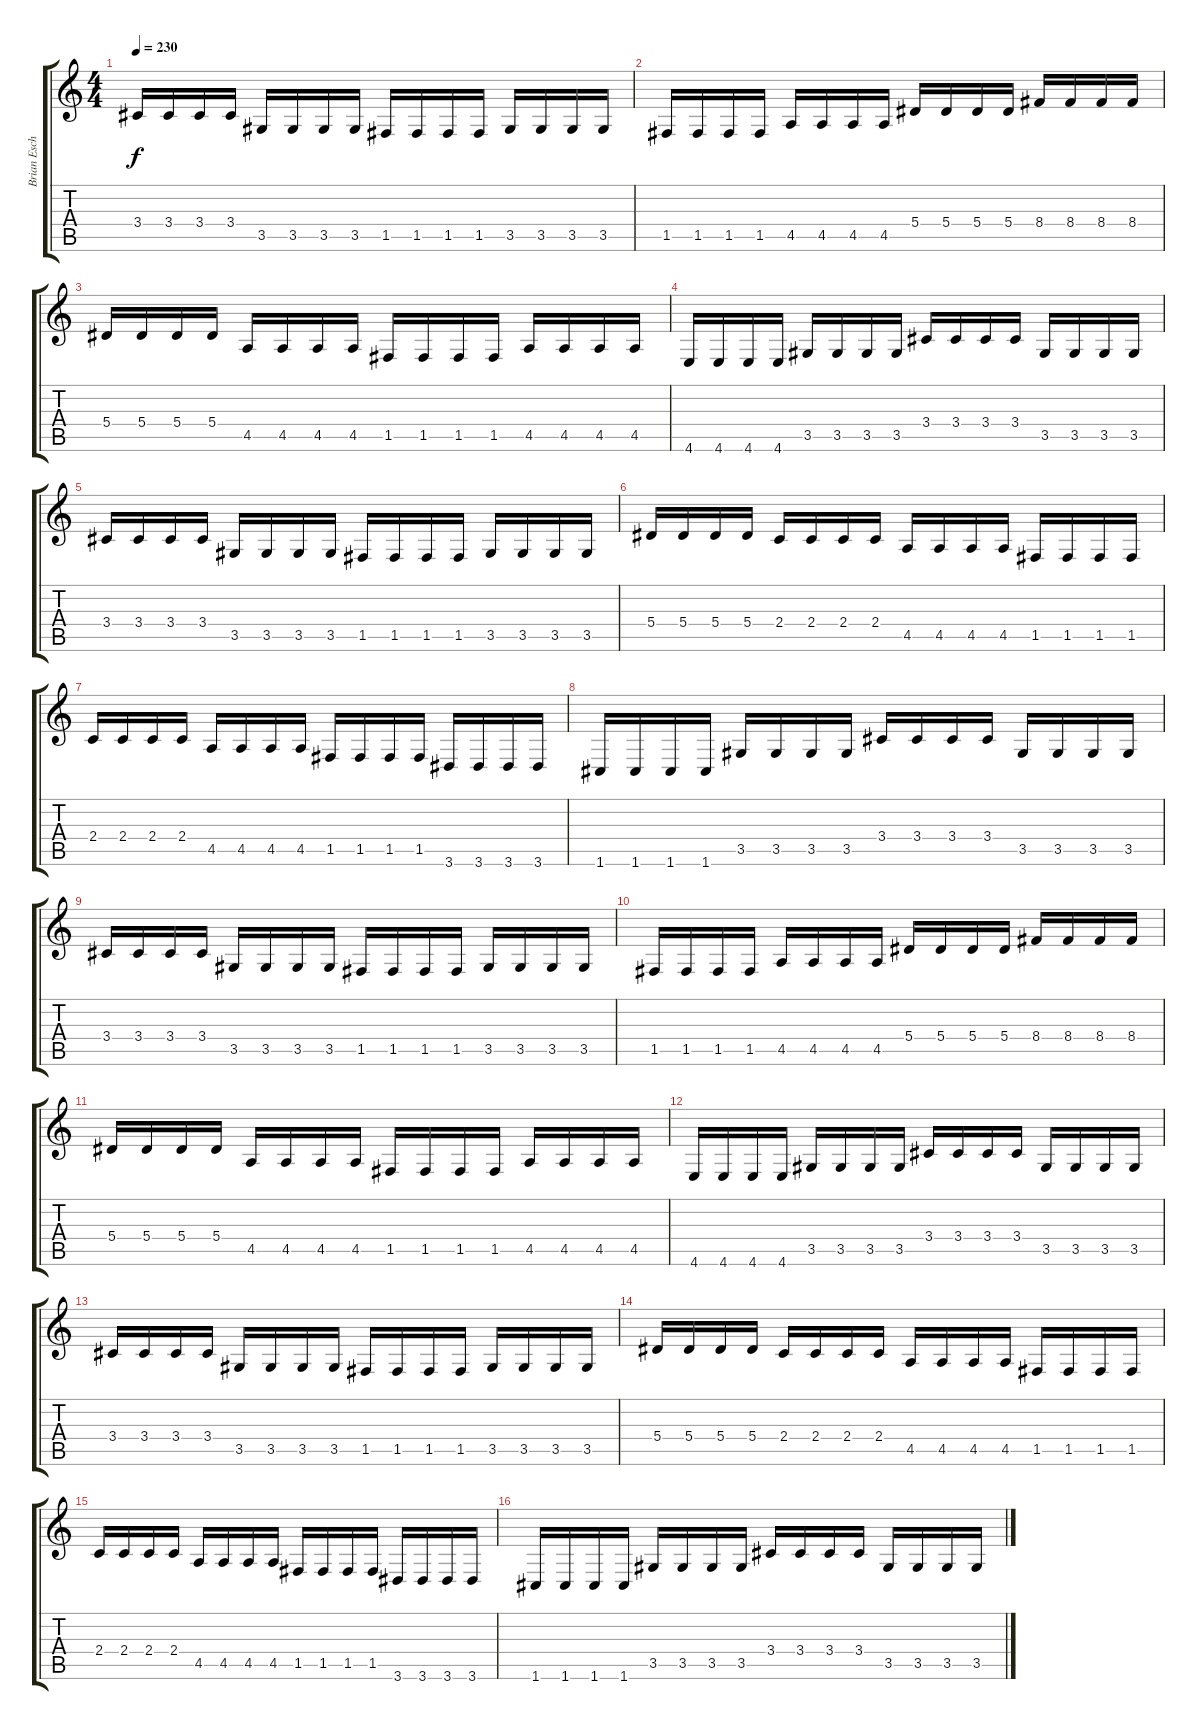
\track ("Brian Eschbach" "Brian Esch") {instrument distortionguitar}
\staff {score tabs}
\tuning (C4 G3 Eb3 Bb2 F2 C2) {hide}
\ts (4 4)
\tempo 230
\clef g2
\ks c
3.4.16{dy f} 3.4.16 3.4.16 3.4.16 3.5.16 3.5.16 3.5.16 3.5.16 1.5.16 1.5.16 1.5.16 1.5.16 3.5.16 3.5.16 3.5.16 3.5.16 |
1.5.16 1.5.16 1.5.16 1.5.16 4.5.16 4.5.16 4.5.16 4.5.16 5.4.16 5.4.16 5.4.16 5.4.16 8.4.16 8.4.16 8.4.16 8.4.16 |
5.4.16 5.4.16 5.4.16 5.4.16 4.5.16 4.5.16 4.5.16 4.5.16 1.5.16 1.5.16 1.5.16 1.5.16 4.5.16 4.5.16 4.5.16 4.5.16 |
4.6.16 4.6.16 4.6.16 4.6.16 3.5.16 3.5.16 3.5.16 3.5.16 3.4.16 3.4.16 3.4.16 3.4.16 3.5.16 3.5.16 3.5.16 3.5.16 |
3.4.16 3.4.16 3.4.16 3.4.16 3.5.16 3.5.16 3.5.16 3.5.16 1.5.16 1.5.16 1.5.16 1.5.16 3.5.16 3.5.16 3.5.16 3.5.16 |
5.4.16 5.4.16 5.4.16 5.4.16 2.4.16 2.4.16 2.4.16 2.4.16 4.5.16 4.5.16 4.5.16 4.5.16 1.5.16 1.5.16 1.5.16 1.5.16 |
2.4.16 2.4.16 2.4.16 2.4.16 4.5.16 4.5.16 4.5.16 4.5.16 1.5.16 1.5.16 1.5.16 1.5.16 3.6.16 3.6.16 3.6.16 3.6.16 |
1.6.16 1.6.16 1.6.16 1.6.16 3.5.16 3.5.16 3.5.16 3.5.16 3.4.16 3.4.16 3.4.16 3.4.16 3.5.16 3.5.16 3.5.16 3.5.16 |
3.4.16 3.4.16 3.4.16 3.4.16 3.5.16 3.5.16 3.5.16 3.5.16 1.5.16 1.5.16 1.5.16 1.5.16 3.5.16 3.5.16 3.5.16 3.5.16 |
1.5.16 1.5.16 1.5.16 1.5.16 4.5.16 4.5.16 4.5.16 4.5.16 5.4.16 5.4.16 5.4.16 5.4.16 8.4.16 8.4.16 8.4.16 8.4.16 |
5.4.16 5.4.16 5.4.16 5.4.16 4.5.16 4.5.16 4.5.16 4.5.16 1.5.16 1.5.16 1.5.16 1.5.16 4.5.16 4.5.16 4.5.16 4.5.16 |
4.6.16 4.6.16 4.6.16 4.6.16 3.5.16 3.5.16 3.5.16 3.5.16 3.4.16 3.4.16 3.4.16 3.4.16 3.5.16 3.5.16 3.5.16 3.5.16 |
3.4.16 3.4.16 3.4.16 3.4.16 3.5.16 3.5.16 3.5.16 3.5.16 1.5.16 1.5.16 1.5.16 1.5.16 3.5.16 3.5.16 3.5.16 3.5.16 |
5.4.16 5.4.16 5.4.16 5.4.16 2.4.16 2.4.16 2.4.16 2.4.16 4.5.16 4.5.16 4.5.16 4.5.16 1.5.16 1.5.16 1.5.16 1.5.16 |
2.4.16 2.4.16 2.4.16 2.4.16 4.5.16 4.5.16 4.5.16 4.5.16 1.5.16 1.5.16 1.5.16 1.5.16 3.6.16 3.6.16 3.6.16 3.6.16 |
1.6.16 1.6.16 1.6.16 1.6.16 3.5.16 3.5.16 3.5.16 3.5.16 3.4.16 3.4.16 3.4.16 3.4.16 3.5.16 3.5.16 3.5.16 3.5.16
